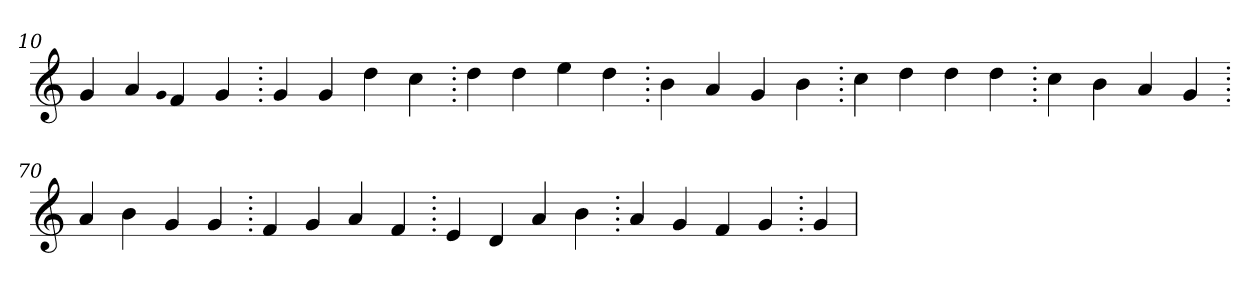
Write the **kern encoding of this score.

**kern
*part1
*staff1
*clefG2
=10.
4g
4a
qqg
4f
4g
=20.
4g
4g
4dd
4cc
=30.
4dd
4dd
4ee
4dd
=40.
4b
4a
4g
4b
=50.
4cc
4dd
4dd
4dd
=60.
4cc
4b
4a
4g
=70.
4a
4b
4g
4g
=80.
4f
4g
4a
4f
=90.
4e
4d
4a
4b
=100.
4a
4g
4f
4g
=110.
4g
=
*-
